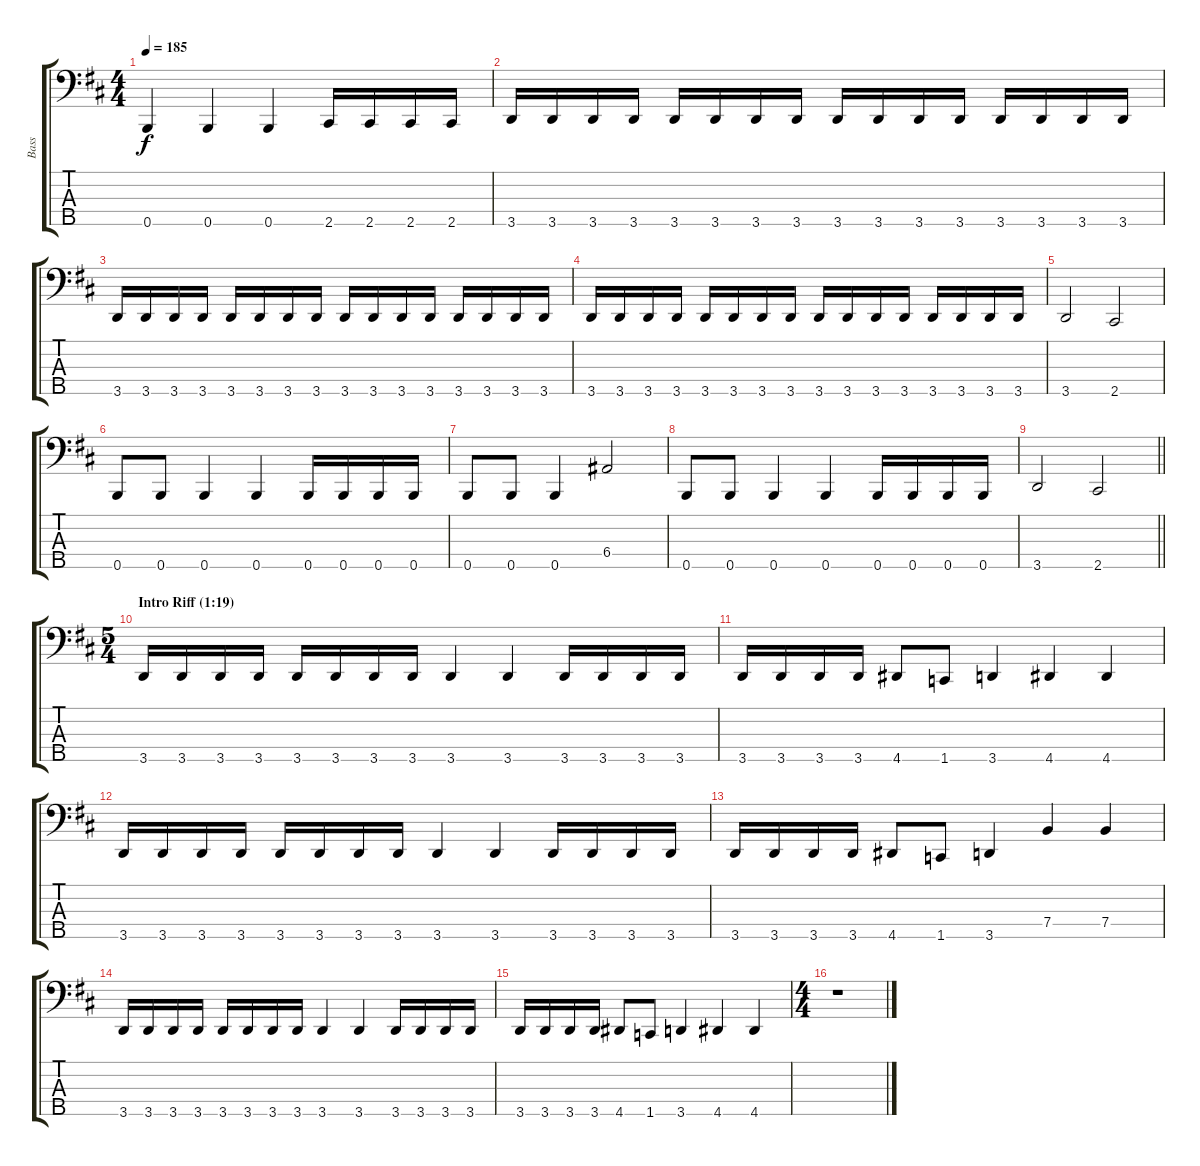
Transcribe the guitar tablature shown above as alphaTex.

\track ("Bass" "Bass") {instrument electricbassfinger}
\staff {score tabs}
\tuning (G2 D2 A1 E1 B0) {hide}
\ts (4 4)
\tempo 185
\clef f4
\ks bminor
0.5.4{dy f} 0.5.4 0.5.4 2.5.16 2.5.16 2.5.16 2.5.16 |
3.5.16 3.5.16 3.5.16 3.5.16 3.5.16 3.5.16 3.5.16 3.5.16 3.5.16 3.5.16 3.5.16 3.5.16 3.5.16 3.5.16 3.5.16 3.5.16 |
3.5.16 3.5.16 3.5.16 3.5.16 3.5.16 3.5.16 3.5.16 3.5.16 3.5.16 3.5.16 3.5.16 3.5.16 3.5.16 3.5.16 3.5.16 3.5.16 |
3.5.16 3.5.16 3.5.16 3.5.16 3.5.16 3.5.16 3.5.16 3.5.16 3.5.16 3.5.16 3.5.16 3.5.16 3.5.16 3.5.16 3.5.16 3.5.16 |
3.5.2 2.5.2 |
0.5.8 0.5.8 0.5.4 0.5.4 0.5.16 0.5.16 0.5.16 0.5.16 |
0.5.8 0.5.8 0.5.4 6.4.2 |
0.5.8 0.5.8 0.5.4 0.5.4 0.5.16 0.5.16 0.5.16 0.5.16 |
\barLineRight lightlight
3.5.2 2.5.2 |
\ts (5 4)
\section ("" "Intro Riff (1:19)")
3.5.16 3.5.16 3.5.16 3.5.16 3.5.16 3.5.16 3.5.16 3.5.16 3.5.4 3.5.4 3.5.16 3.5.16 3.5.16 3.5.16 |
3.5.16 3.5.16 3.5.16 3.5.16 4.5.8 1.5.8 3.5.4 4.5.4 4.5.4 |
3.5.16 3.5.16 3.5.16 3.5.16 3.5.16 3.5.16 3.5.16 3.5.16 3.5.4 3.5.4 3.5.16 3.5.16 3.5.16 3.5.16 |
3.5.16 3.5.16 3.5.16 3.5.16 4.5.8 1.5.8 3.5.4 7.4.4 7.4.4 |
3.5.16 3.5.16 3.5.16 3.5.16 3.5.16 3.5.16 3.5.16 3.5.16 3.5.4 3.5.4 3.5.16 3.5.16 3.5.16 3.5.16 |
3.5.16 3.5.16 3.5.16 3.5.16 4.5.8 1.5.8 3.5.4 4.5.4 4.5.4 |
\ts (4 4)
r.1
